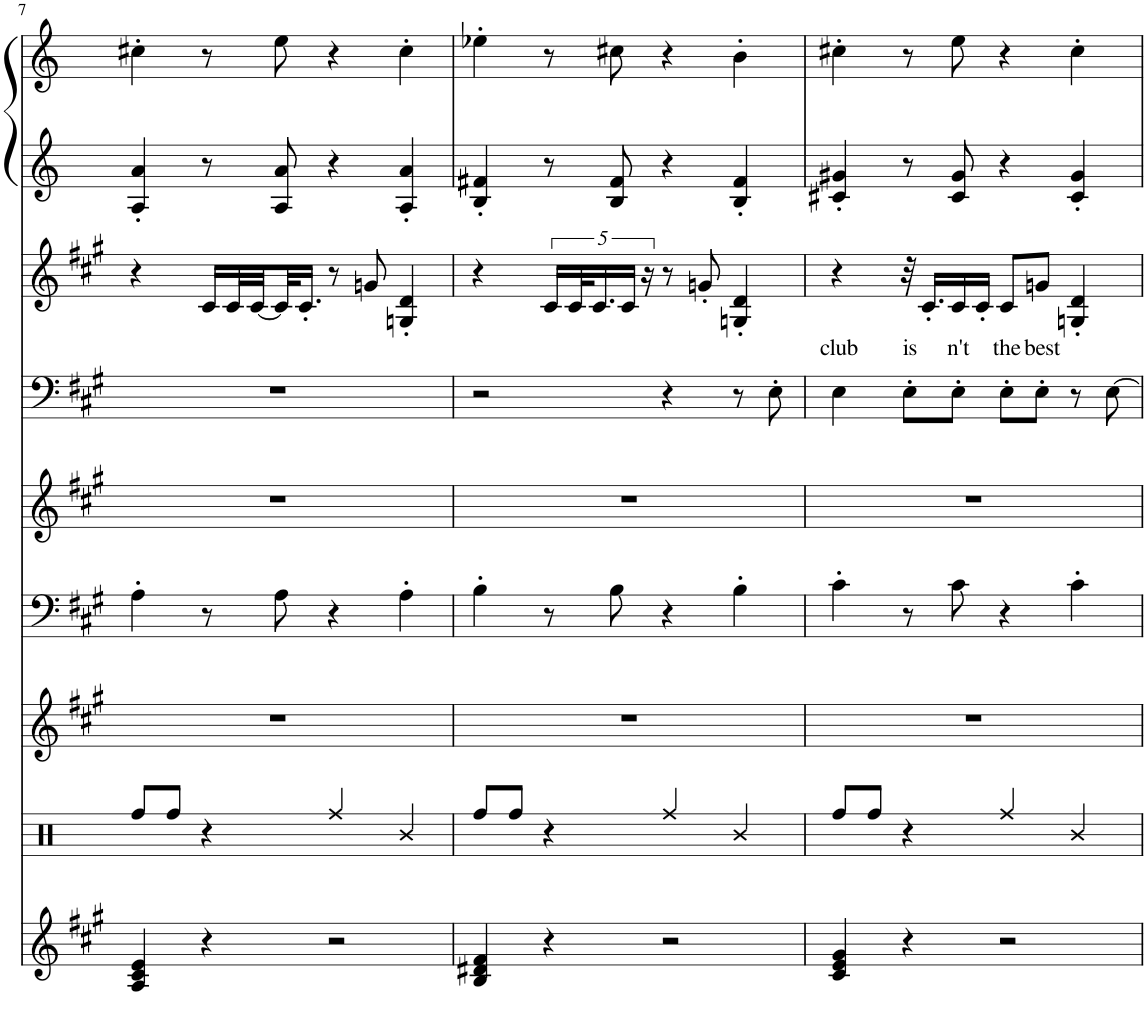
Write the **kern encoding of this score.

**kern	**kern	**kern	**kern	**kern	**kern	**kern	**text	**kern	**kern
*part8	*part7	*part6	*part5	*part4	*part3	*part2	*part2	*part1	*part1
*staff9	*staff8	*staff7	*staff6	*staff5	*staff4	*staff3	*staff3	*staff2	*staff1
*I"Grand Piano	*I"Percussion	*I"Woodblock	*I"Xylophone	*I"Overdrive Gtr	*I"Tenor Sax	*I"Melodic Drum	*	*I"Marimba, untitled	*
*I'Pno	*	*I'Wd Bl	*I'Xyl.	*	*I'T Sax	*	*	*I'Mar	*
!!LO:PB:g=z
*clefG2	*clefX	*clefG2	*clefF4	*clefG2	*clefF4	*clefG2	*	*clefG2	*clefG2
*	*	*	*	*	*Trd8c14	*	*	*	*
*k[f#c#g#]	*k[]	*k[f#c#g#]	*k[f#c#g#]	*k[f#c#g#]	*k[f#c#g#]	*k[f#c#g#]	*	*k[f#c#g#]	*k[f#c#g#]
*M4/4	*M4/4	*M4/4	*M4/4	*M4/4	*M4/4	*M4/4	*	*M4/4	*M4/4
=7	=7	=7	=7	=7	=7	=7	=7	=7	=7
4A/ 4c#/ 4e/	8Rff/L	1r	4A'\	1r	1r	4r	.	4A/' 4a/'	4cc#X'\
.	8Rff/J	.	.	.	.	.	.	.	.
4r	4r	.	8r	.	.	16c#/LL	.	8r	8r
.	.	.	.	.	.	32c#/L	.	.	.
.	.	.	.	.	.	[32c#/	.	.	.
.	.	.	8A\	.	.	32c#/J]	.	8A/ 8a/	8ee\
.	.	.	.	.	.	16.c#'/JJ	.	.	.
2r	4Rff/	.	4r	.	.	8r	.	4r	4r
.	.	.	.	.	.	8gn/	.	.	.
.	4R/	.	4A'\	.	.	4Gn/' 4d/'	.	4A/' 4a/'	4cc#'\
=8	=8	=8	=8	=8	=8	=8	=8	=8	=8
4B/ 4d#X/ 4f#/	8Rff/L	1r	4B'\	1r	2r	4r	.	4B/' 4f#X/'	4ee-X'\
.	8Rff/J	.	.	.	.	.	.	.	.
4r	4r	.	8r	.	.	20c#/LL	.	8r	8r
.	.	.	.	.	.	40c#/K	.	.	.
.	.	.	.	.	.	20.c#/	.	.	.
.	.	.	8B\	.	.	.	.	8B/ 8f#/	8cc#X\
.	.	.	.	.	.	20c#/JJ	.	.	.
.	.	.	.	.	.	20r	.	.	.
2r	4Rff/	.	4r	.	4r	8r	.	4r	4r
.	.	.	.	.	.	8gn'/	.	.	.
.	4R/	.	4B'\	.	8r	4Gn/' 4d/'	.	4B/' 4f#/'	4b'\
.	.	.	.	.	8E'\	.	.	.	.
=9	=9	=9	=9	=9	=9	=9	=9	=9	=9
!	!	!	!	!	!	!	!LO:LY:b	!	!
4c#/ 4e/ 4g#/	8Rff/L	1r	4c#'\	1r	4E\	4r	club	4c#X/' 4g#X/'	4cc#X'\
.	8Rff/J	.	.	.	.	.	.	.	.
!	!	!	!	!	!	!	!LO:LY:b	!	!
4r	4r	.	8r	.	8E'\L	32r	is	8r	8r
.	.	.	.	.	.	16.c#'/LL	.	.	.
!	!	!	!	!	!	!	!LO:LY:b	!	!
.	.	.	8c#\	.	8E'\J	16c#/	n't	8c#/ 8g#/	8ee\
.	.	.	.	.	.	16c#'/JJ	.	.	.
!	!	!	!	!	!	!	!LO:LY:b	!	!
2r	4Rff/	.	4r	.	8E'\L	8c#/L	the	4r	4r
!	!	!	!	!	!	!	!LO:LY:b	!	!
.	.	.	.	.	8E'\J	8gn/J	best	.	.
.	4R/	.	4c#'\	.	8r	4Gn/' 4d/'	.	4c#/' 4g#/'	4cc#'\
.	.	.	.	.	[8E\	.	.	.	.
=	=	=	=	=	=	=	=	=	=
*-	*-	*-	*-	*-	*-	*-	*-	*-	*-
